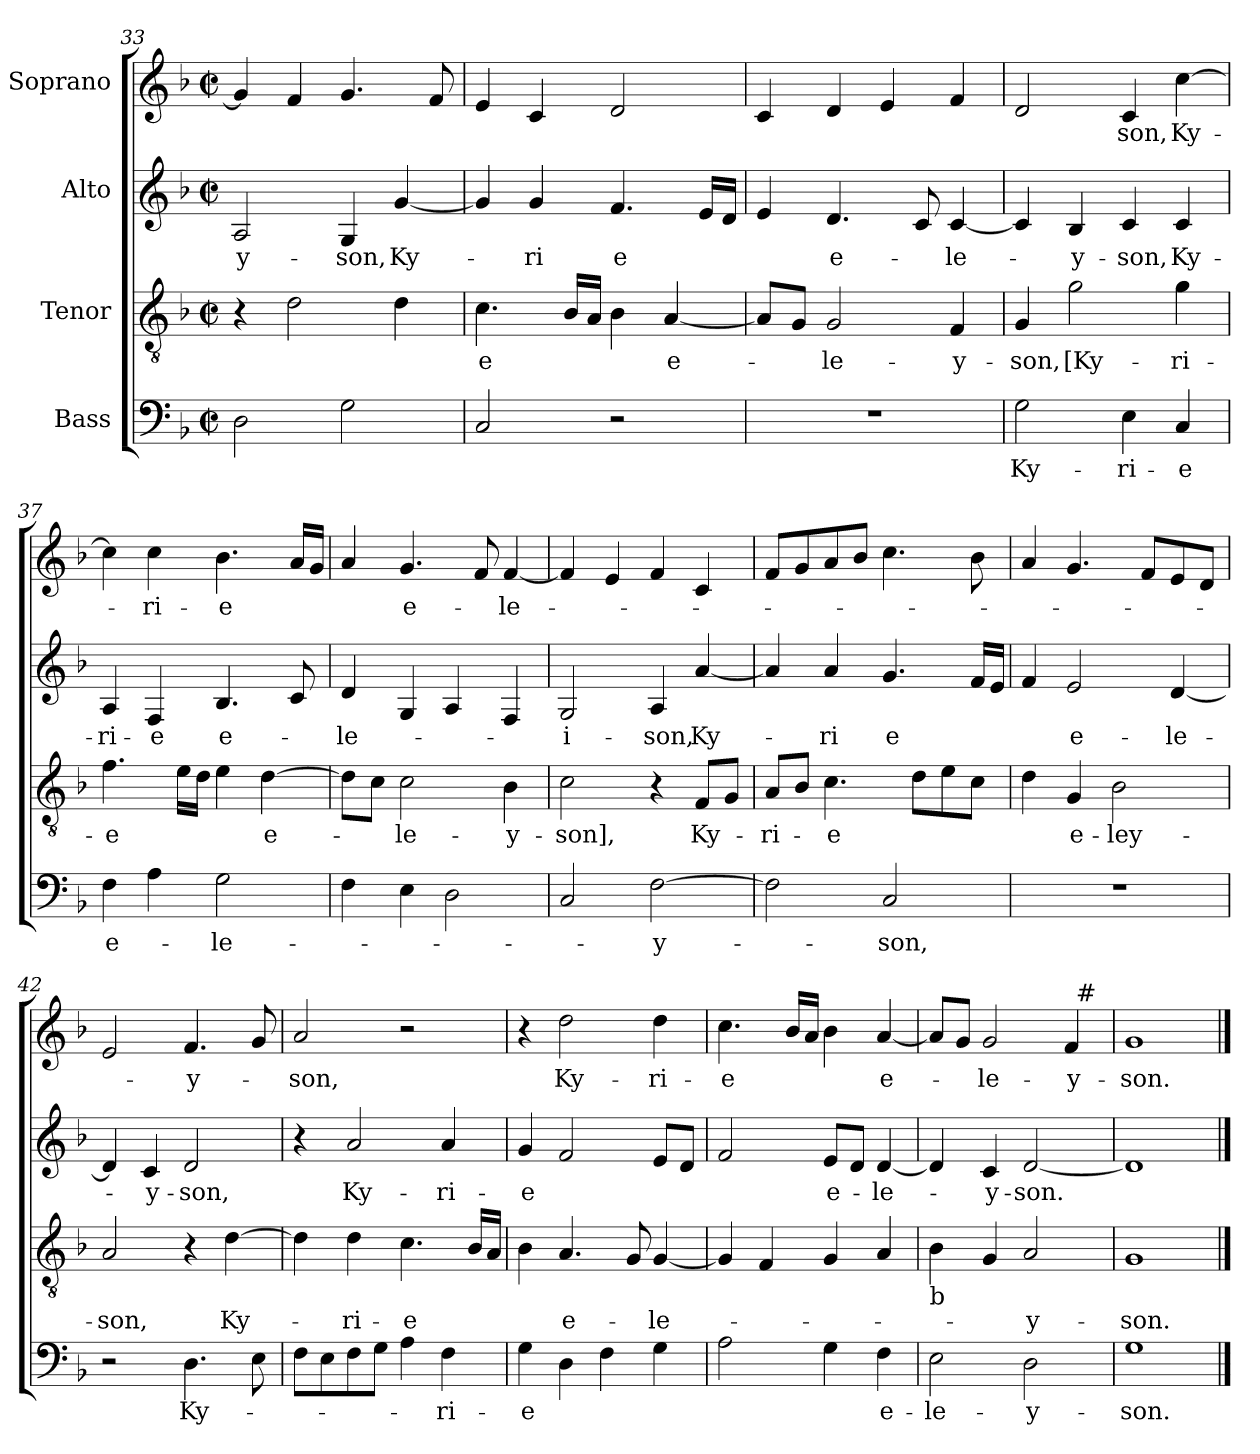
**kern	**text	**kern	**text	**kern	**text	**kern	**text
*part4	*part4	*part3	*part3	*part2	*part2	*part1	*part1
*staff4	*staff4	*staff3	*staff3	*staff2	*staff2	*staff1	*staff1
*I"Bass	*	*I"Tenor	*	*I"Alto	*	*I"Soprano	*
*clefF4	*	*clefGv2	*	*clefG2	*	*clefG2	*
*k[b-]	*	*k[b-]	*	*k[b-]	*	*k[b-]	*
*F:	*	*F:	*	*F:	*	*F:	*
*M2/2	*	*M2/2	*	*M2/2	*	*M2/2	*
*met(c|)	*	*met(c|)	*	*met(c|)	*	*met(c|)	*
=33	=33	=33	=33	=33	=33	=33	=33
2D\	.	4r	.	2A/	-y-	4g/]	.
.	.	2d\	.	.	.	4f/	.
2G\	.	.	.	4G/	-son,	4.g/	.
.	.	4d\	.	[4g/	Ky-	.	.
.	.	.	.	.	.	8f/	.
!!LO:PB:g=z
=34	=34	=34	=34	=34	=34	=34	=34
2C/	.	4.c\	e	4g/]	.	4e/	.
.	.	.	.	4g/	-ri	4c/	.
.	.	16B-/LL	.	.	.	.	.
.	.	16A/JJ	.	.	.	.	.
2r	.	4B-\	.	4.f/	e	2d/	.
.	.	[4A/	e-	.	.	.	.
.	.	.	.	16e/LL	.	.	.
.	.	.	.	16d/JJ	.	.	.
=35	=35	=35	=35	=35	=35	=35	=35
1r	.	8A/L]	.	4e/	.	4c/	.
.	.	8G/J	.	.	.	.	.
.	.	2G/	-le-	4.d/	e-	4d/	.
.	.	.	.	.	.	4e/	.
.	.	.	.	8c/	.	.	.
.	.	4F/	-y-	[4c/	-le-	4f/	.
=36	=36	=36	=36	=36	=36	=36	=36
2G\	Ky-	4G/	-son,	4c/]	.	2d/	.
.	.	2g\	[Ky-	4B-/	-y-	.	.
4E\	-ri-	.	.	4c/	-son,	4c/	-son,
4C/	-e	4g\	-ri-	4c/	Ky-	[4cc\	Ky-
=37	=37	=37	=37	=37	=37	=37	=37
4F\	e-	4.f\	-e	4A/	-ri-	4cc\]	.
4A\	.	.	.	4F/	-e	4cc\	-ri-
.	.	16e\LL	.	.	.	.	.
.	.	16d\JJ	.	.	.	.	.
2G\	-le-	4e\	.	4.B-/	e-	4.b-\	-e
.	.	[4d\	e-	.	.	.	.
.	.	.	.	8c/	.	16a/LL	.
.	.	.	.	.	.	16g/JJ	.
=38	=38	=38	=38	=38	=38	=38	=38
4F\	.	8d\L]	.	4d/	-le-	4a/	.
.	.	8c\J	.	.	.	.	.
4E\	.	2c\	-le-	4G/	.	4.g/	e-
2D\	.	.	.	4A/	.	.	.
.	.	.	.	.	.	8f/	.
.	.	4B-\	-y-	4F/	.	[4f/	-le-
!!LO:LB:g=z
=39	=39	=39	=39	=39	=39	=39	=39
2C/	.	2c\	-son],	2G/	-i-	4f/]	.
.	.	.	.	.	.	4e/	.
[2F\	-y-	4r	.	4A/	-son,	4f/	.
.	.	8F/L	Ky-	[4a/	Ky-	4c/	.
.	.	8G/J	.	.	.	.	.
=40	=40	=40	=40	=40	=40	=40	=40
2F\]	.	8A/L	-ri-	4a/]	.	8f/L	.
.	.	8B-/J	.	.	.	8g/	.
.	.	4.c\	-e	4a/	-ri	8a/	.
.	.	.	.	.	.	8b-/J	.
2C/	-son,	.	.	4.g/	e	4.cc\	.
.	.	8d\L	.	.	.	.	.
.	.	8e\	.	.	.	.	.
.	.	8c\J	.	16f/LL	.	8b-\	.
.	.	.	.	16e/JJ	.	.	.
=41	=41	=41	=41	=41	=41	=41	=41
1r	.	4d\	.	4f/	.	4a/	.
.	.	4G/	e-	2e/	e-	4.g/	.
.	.	2B-\	-ley-	.	.	.	.
.	.	.	.	.	.	8f/L	.
.	.	.	.	[4d/	-le-	8e/	.
.	.	.	.	.	.	8d/J	.
=42	=42	=42	=42	=42	=42	=42	=42
2r	.	2A/	-son,	4d/]	.	2e/	.
.	.	.	.	4c/	-y-	.	.
4.D\	Ky-	4r	.	2d/	-son,	4.f/	-y-
.	.	[4d\	Ky-	.	.	.	.
8E\	.	.	.	.	.	8g/	.
=43	=43	=43	=43	=43	=43	=43	=43
8F\L	.	4d\]	.	4r	.	2a/	-son,
8E\	.	.	.	.	.	.	.
8F\	.	4d\	-ri-	2a/	Ky-	.	.
8G\J	.	.	.	.	.	.	.
4A\	.	4.c\	-e	.	.	2r	.
4F\	-ri-	.	.	4a/	-ri-	.	.
.	.	16B-/LL	.	.	.	.	.
.	.	16A/JJ	.	.	.	.	.
!!LO:LB:g=z
=44	=44	=44	=44	=44	=44	=44	=44
4G\	-e	4B-\	.	4g/	-e	4r	.
4D\	.	4.A/	e-	2f/	.	2dd\	Ky-
4F\	.	.	.	.	.	.	.
.	.	8G/	.	.	.	.	.
4G\	.	[4G/	-le-	8e/L	.	4dd\	-ri-
.	.	.	.	8d/J	.	.	.
=45	=45	=45	=45	=45	=45	=45	=45
2A\	.	4G/]	.	2f/	.	4.cc\	-e
.	.	4F/	.	.	.	.	.
.	.	.	.	.	.	16b-/LL	.
.	.	.	.	.	.	16a/JJ	.
4G\	.	4G/	.	8e/L	e-	4b-\	.
.	.	.	.	8d/J	.	.	.
4F\	e-	4A/	.	[4d/	-le-	[4a/	e-
=46	=46	=46	=46	=46	=46	=46	=46
!	!	!LO:TX:b:t=b	!	!	!	!	!
*	*	*	*	*	*	*^	*
2E\	-le-	4B-\	.	4d/]	.	8a/L]	2ryy	.
.	.	.	.	.	.	8g/J	.	.
.	.	4G/	.	4c/	-y-	2g/	.	-le-
2D\	-y-	2A/	-y-	[2d/	-son.	.	4ryy	.
.	.	.	.	.	.	4f/	32ryy	-y-
!	!	!	!	!	!	!	!LO:TX:a:t=#	!
.	.	.	.	.	.	.	8..ryy	.
*	*	*	*	*	*	*v	*v	*
=47	=47	=47	=47	=47	=47	=47	=47
1G	-son.	1G	-son.	1d]	.	1g	-son.
==	==	==	==	==	==	==	==
*-	*-	*-	*-	*-	*-	*-	*-
